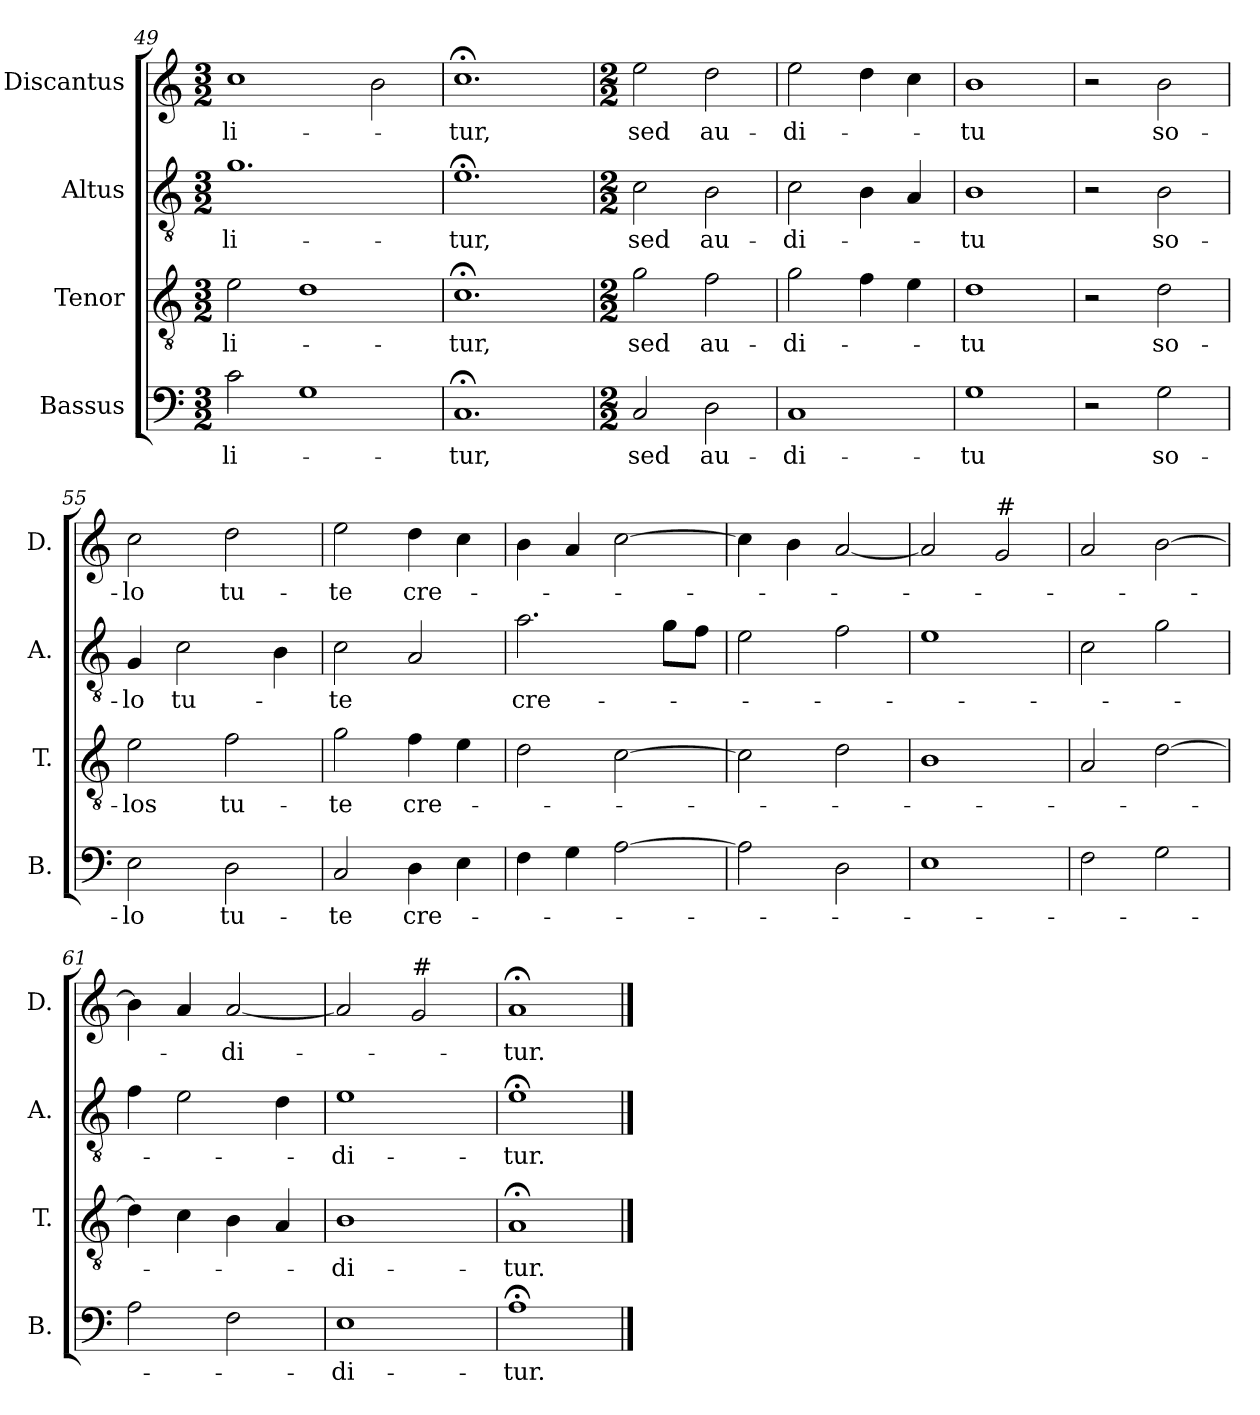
**kern	**text	**kern	**text	**kern	**text	**kern	**text
*part4	*part4	*part3	*part3	*part2	*part2	*part1	*part1
*staff4	*staff4	*staff3	*staff3	*staff2	*staff2	*staff1	*staff1
*I"Bassus	*	*I"Tenor	*	*I"Altus	*	*I"Discantus	*
*I'B.	*	*I'T.	*	*I'A.	*	*I'D.	*
*clefF4	*	*clefGv2	*	*clefGv2	*	*clefG2	*
*k[]	*	*k[]	*	*k[]	*	*k[]	*
*C:	*	*C:	*	*C:	*	*C:	*
*M3/2	*	*M3/2	*	*M3/2	*	*M3/2	*
=49	=49	=49	=49	=49	=49	=49	=49
!	!LO:LY:b	!	!LO:LY:b	!	!LO:LY:b:rj	!	!LO:LY:b
2c\	-li-	2e\	-li-	1.g	-li-	1cc	-li-
1G	.	1d	.	.	.	.	.
.	.	.	.	.	.	2b\	.
=50	=50	=50	=50	=50	=50	=50	=50
!	!LO:LY:b	!	!LO:LY:b	!	!LO:LY:b	!	!LO:LY:b
1.C;	-tur,	1.c;<	-tur,	1.e;<	-tur,	1.cc;<	-tur,
=51	=51	=51	=51	=51	=51	=51	=51
*M2/2	*	*M2/2	*	*M2/2	*	*M2/2	*
!	!LO:LY:b	!	!LO:LY:b	!	!LO:LY:b	!	!LO:LY:b
2C/	sed	2g\	sed	2c\	sed	2ee\	sed
!	!LO:LY:b	!	!LO:LY:b	!	!LO:LY:b	!	!LO:LY:b
2D\	au-	2f\	au-	2B\	au-	2dd\	au-
=52	=52	=52	=52	=52	=52	=52	=52
!	!LO:LY:b	!	!LO:LY:b	!	!LO:LY:b	!	!LO:LY:b
1C	-di-	2g\	-di-	2c\	-di-	2ee\	-di-
.	.	4f\	.	4B\	.	4dd\	.
.	.	4e\	.	4A/	.	4cc\	.
=53	=53	=53	=53	=53	=53	=53	=53
!	!LO:LY:b	!	!LO:LY:b	!	!LO:LY:b	!	!LO:LY:b
1G	-tu	1d	-tu	1B	-tu	1b	-tu
=54	=54	=54	=54	=54	=54	=54	=54
2r	.	2r	.	2r	.	2r	.
!	!LO:LY:b	!	!LO:LY:b	!	!LO:LY:b	!	!LO:LY:b
2G\	so-	2d\	so-	2B\	so-	2b\	so-
=55	=55	=55	=55	=55	=55	=55	=55
!	!LO:LY:b	!	!LO:LY:b	!	!LO:LY:b	!	!LO:LY:b
2E\	-lo	2e\	-los	4G/	-lo	2cc\	-lo
!	!	!	!	!	!LO:LY:b	!	!
.	.	.	.	2c\	tu-	.	.
!	!LO:LY:b	!	!LO:LY:b	!	!	!	!LO:LY:b
2D\	tu-	2f\	tu-	.	.	2dd\	tu-
.	.	.	.	4B\	.	.	.
!!LO:LB:g=z
=56	=56	=56	=56	=56	=56	=56	=56
!	!LO:LY:b	!	!LO:LY:b	!	!LO:LY:b	!	!LO:LY:b
2C/	-te	2g\	-te	2c\	-te	2ee\	-te
!	!LO:LY:b	!	!LO:LY:b	!	!	!	!LO:LY:b
4D\	cre-	4f\	cre-	2A/	.	4dd\	cre-
4E\	.	4e\	.	.	.	4cc\	.
=57	=57	=57	=57	=57	=57	=57	=57
!	!	!	!	!	!LO:LY:b	!	!
4F\	.	2d\	.	2.a\	cre-	4b\	.
4G\	.	.	.	.	.	4a/	.
[>2A\	.	[>2c\	.	.	.	[>2cc\	.
.	.	.	.	8g\L	.	.	.
.	.	.	.	8f\J	.	.	.
=58	=58	=58	=58	=58	=58	=58	=58
2A\]	.	2c\]	.	2e\	.	4cc\]	.
.	.	.	.	.	.	4b\	.
2D\	.	2d\	.	2f\	.	[<2a/	.
=59	=59	=59	=59	=59	=59	=59	=59
1E	.	1B	.	1e	.	2a/]	.
!	!	!	!	!	!	!LO:TX:a:t=#	!
.	.	.	.	.	.	2g/	.
=60	=60	=60	=60	=60	=60	=60	=60
2F\	.	2A/	.	2c\	.	2a/	.
2G\	.	[>2d\	.	2g\	.	[>2b\	.
=61	=61	=61	=61	=61	=61	=61	=61
2A\	.	4d\]	.	4f\	.	4b\]	.
.	.	4c\	.	2e\	.	4a/	.
!	!	!	!	!	!	!	!LO:LY:b
2F\	.	4B\	.	.	.	[<2a/	-di-
.	.	4A/	.	4d\	.	.	.
=62	=62	=62	=62	=62	=62	=62	=62
!	!LO:LY:b	!	!LO:LY:b	!	!LO:LY:b	!	!
1E	-di-	1B	-di-	1e	-di-	2a/]	.
!	!	!	!	!	!	!LO:TX:a:t=#	!
.	.	.	.	.	.	2g/	.
=63	=63	=63	=63	=63	=63	=63	=63
!	!LO:LY:b	!	!LO:LY:b	!	!LO:LY:b	!	!LO:LY:b
1A;<	-tur.	1A;	-tur.	1e;<	-tur.	1a;	-tur.
==	==	==	==	==	==	==	==
*-	*-	*-	*-	*-	*-	*-	*-
